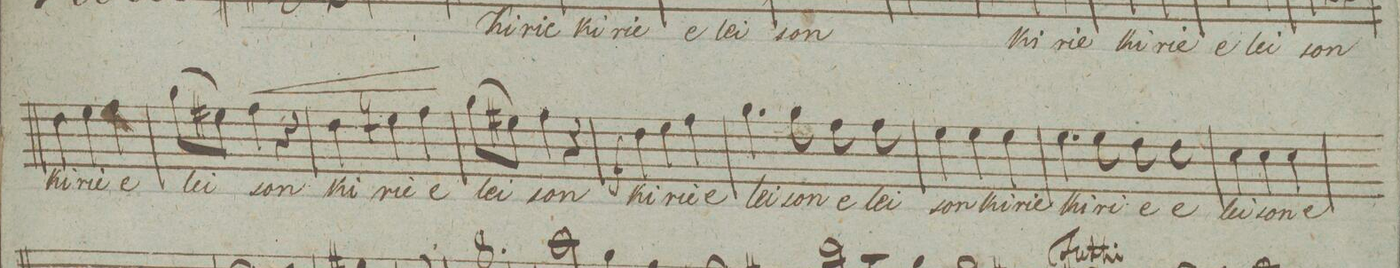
**kern	**text	**dynam
*I"Alto.	*	*
*clefC3	*	*
*k[]	*	*
*M3/4	*	*
4e\	Ki-	.
4f\	-rie	.
4g\	e-	.
=17	=17	=17
(8a\L	-lei-	.
8f#X\J)	.	.
4g\	-son	<
4r	.	.
=18	=18	=18
4e\	Ki-	.
4fn\	-rie	.
4g\	e-	[[
=19	=19	=19
(8a\L	-lei-	.
8f#X\J)	.	.
4g\	-son	.
4r	.	.
=20	=20	=20
4e\	Ki-	f
4f\	-rie	.
4g\	e-	.
=21	=21	=21
4.a\	-lei-	.
8a\	-son	.
8g\	e-	.
8g\	-lei-	.
=22	=22	=22
4f\	-son	.
4f\	Ki-	.
4f\	-rie	.
=23	=23	=23
4.f\	Ki-	.
8f\	-ri-	.
8e\	-e	.
8e\	e-	.
=24	=24	=24
4d\	-lei-	.
4d\	-son	.
4d\	e-	.
=25	=25	=25
*-	*-	*-
